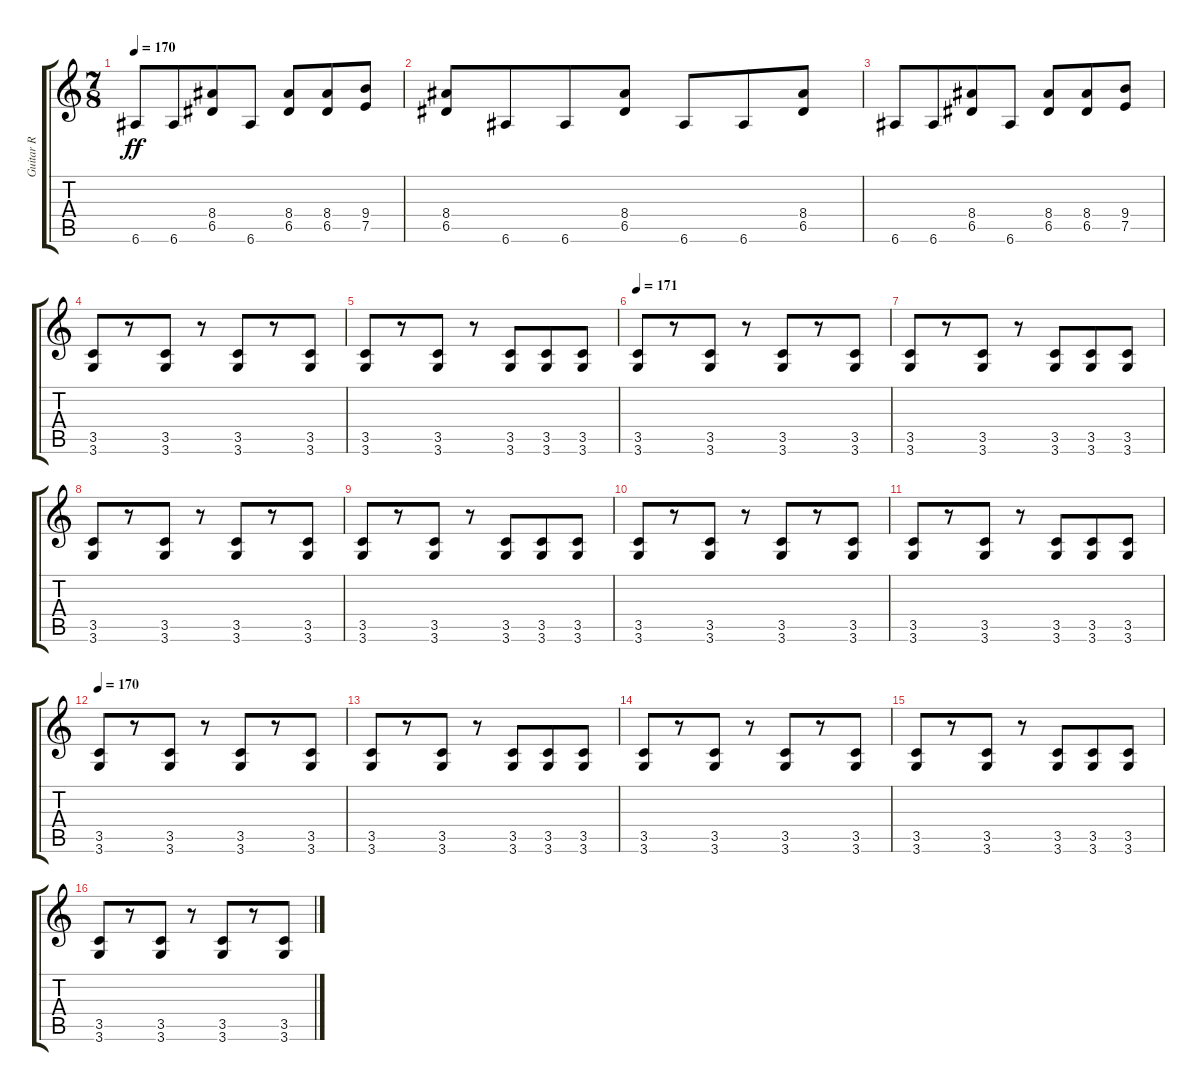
\track ("Guitar R" "Guitar R") {instrument distortionguitar}
\staff {score tabs}
\tuning (E4 B3 G3 D3 A2 E2) {hide}
\ts (7 8)
\tempo 170
\clef g2
\ks c
6.6.8{dy ff} 6.6.8 (8.4 6.5).8 6.6.8 (8.4 6.5).8 (8.4 6.5).8 (9.4 7.5).8 |
(8.4 6.5).8 6.6.8 6.6.8 (8.4 6.5).8 6.6.8 6.6.8 (8.4 6.5).8 |
6.6.8 6.6.8 (8.4 6.5).8 6.6.8 (8.4 6.5).8 (8.4 6.5).8 (9.4 7.5).8 |
(3.5 3.6).8 r.8 (3.5 3.6).8 r.8 (3.5 3.6).8 r.8 (3.5 3.6).8 |
(3.5 3.6).8 r.8 (3.5 3.6).8 r.8 (3.5 3.6).8 (3.5 3.6).8 (3.5 3.6).8 |
\tempo 171
(3.5 3.6).8 r.8 (3.5 3.6).8 r.8 (3.5 3.6).8 r.8 (3.5 3.6).8 |
(3.5 3.6).8 r.8 (3.5 3.6).8 r.8 (3.5 3.6).8 (3.5 3.6).8 (3.5 3.6).8 |
(3.5 3.6).8 r.8 (3.5 3.6).8 r.8 (3.5 3.6).8 r.8 (3.5 3.6).8 |
(3.5 3.6).8 r.8 (3.5 3.6).8 r.8 (3.5 3.6).8 (3.5 3.6).8 (3.5 3.6).8 |
(3.5 3.6).8 r.8 (3.5 3.6).8 r.8 (3.5 3.6).8 r.8 (3.5 3.6).8 |
(3.5 3.6).8 r.8 (3.5 3.6).8 r.8 (3.5 3.6).8 (3.5 3.6).8 (3.5 3.6).8 |
\tempo 170
(3.5 3.6).8 r.8 (3.5 3.6).8 r.8 (3.5 3.6).8 r.8 (3.5 3.6).8 |
(3.5 3.6).8 r.8 (3.5 3.6).8 r.8 (3.5 3.6).8 (3.5 3.6).8 (3.5 3.6).8 |
(3.5 3.6).8 r.8 (3.5 3.6).8 r.8 (3.5 3.6).8 r.8 (3.5 3.6).8 |
(3.5 3.6).8 r.8 (3.5 3.6).8 r.8 (3.5 3.6).8 (3.5 3.6).8 (3.5 3.6).8 |
(3.5 3.6).8 r.8 (3.5 3.6).8 r.8 (3.5 3.6).8 r.8 (3.5 3.6).8
